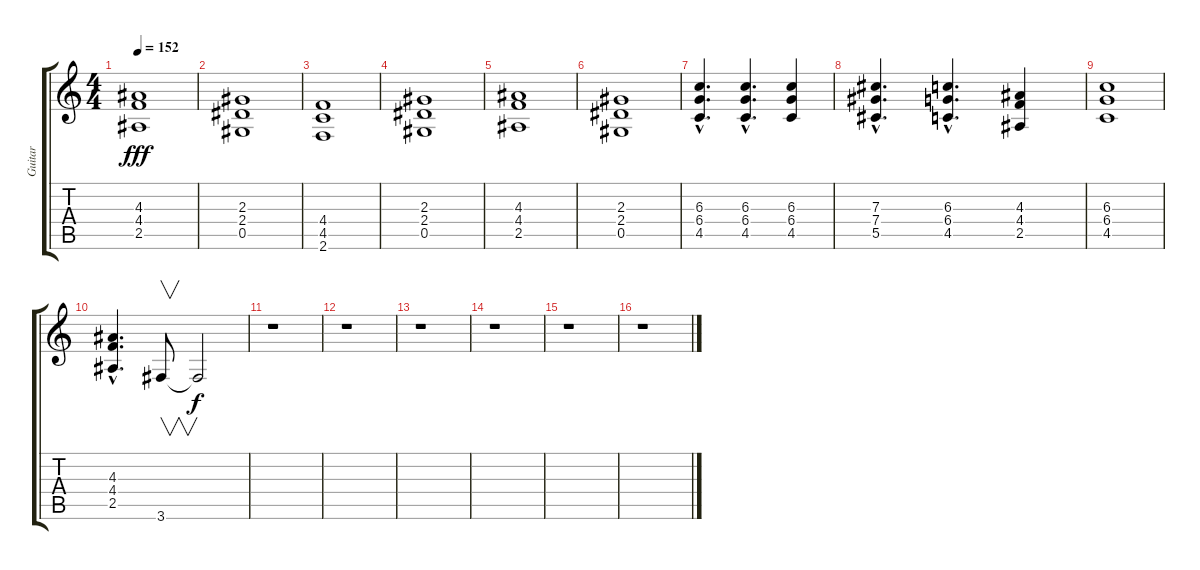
\track ("Guitar" "Guitar") {instrument overdrivenguitar}
\staff {score tabs}
\tuning (Eb4 Bb3 Gb3 Db3 Ab2 Eb2) {hide}
\ts (4 4)
\tempo 152
\clef g2
\ks c
(4.3 4.4 2.5).1{dy fff} |
(2.3 2.4 0.5).1 |
(4.4 4.5 2.6).1 |
(2.3 2.4 0.5).1 |
(4.3 4.4 2.5).1 |
(2.3 2.4 0.5).1 |
(6.3{hac} 6.4{hac} 4.5{hac}).4{d} (6.3{hac} 6.4{hac} 4.5{hac}).4{d} (6.3 6.4 4.5).4 |
(7.3{hac} 7.4{hac} 5.5{hac}).4{d} (6.3{hac} 6.4{hac} 4.5{hac}).4{d} (4.3 4.4 2.5).4 |
(6.3 6.4 4.5).1 |
(4.3{hac} 4.4{hac} 2.5{hac}).4{d} 3.6.8{v} 3.6{t}.2{dy f} |
r.1 |
r.1 |
r.1 |
r.1 |
r.1 |
r.1
